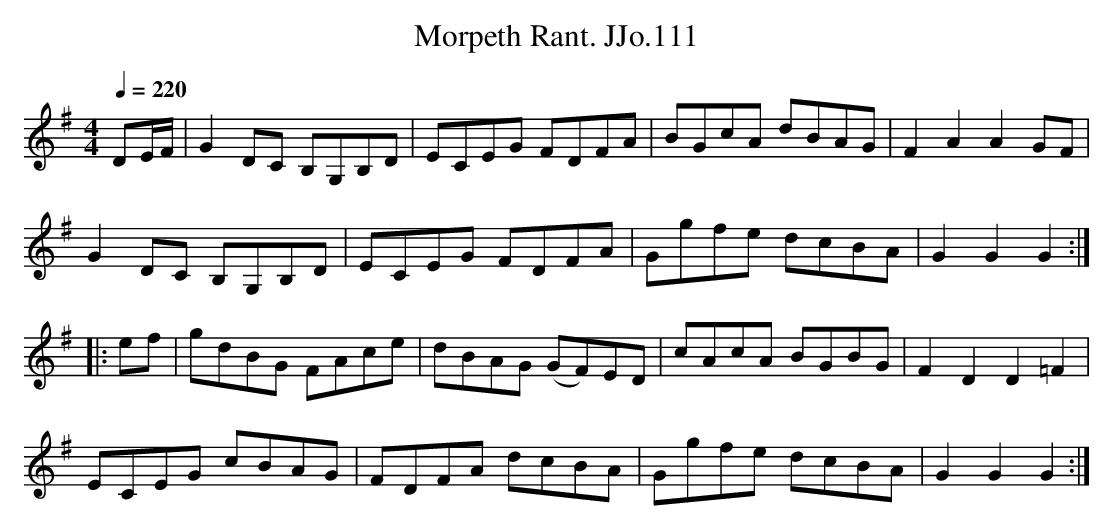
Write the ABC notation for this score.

X:1
T:Morpeth Rant. JJo.111
L:1/8
M:4/4
Q:1/4=220
K:G
DE/F/|G2DC B,G,B,D|ECEG FDFA|BGcA dBAG|F2A2A2 GF|!
G2DC B,G,B,D|ECEG FDFA|Ggfe dcBA|G2G2G2:|!
|:ef|gdBG FAce|dBAG (GF)ED|cAcA BGBG|F2D2D2=F2|!
ECEG cBAG|FDFA dcBA|Ggfe dcBA|G2G2G2:|
